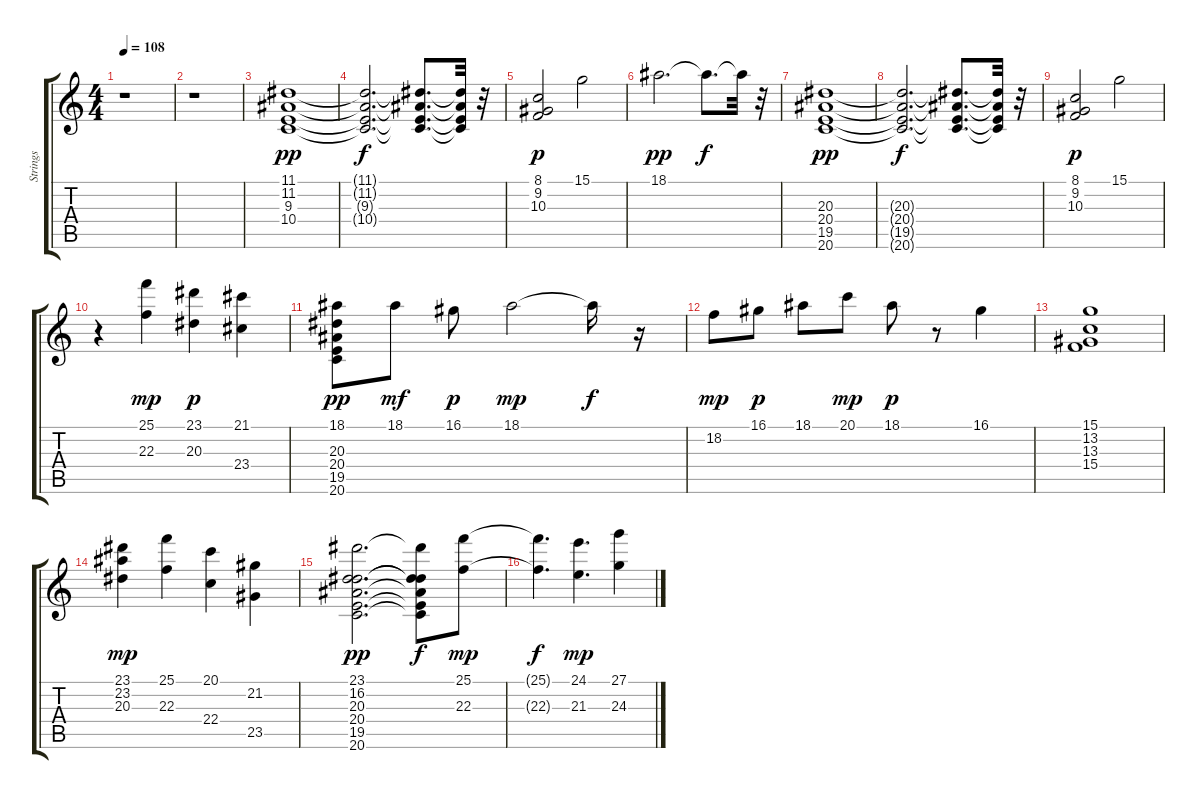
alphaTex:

\track ("Strings" "Strings") {instrument stringensemble1}
\staff {score tabs}
\tuning (E4 B3 G3 D3 A2 E2) {hide}
\ts (4 4)
\tempo 108
\clef g2
\ks c
r.1{dy p} |
r.1 |
(11.1 11.2 9.3 10.4).1{dy pp} |
(11.1{t} 11.2{t} 9.3{t} 10.4{t}).2{d dy f} (11.1{t} 11.2{t} 9.3{t} 10.4{t}).8{d} (11.1{t} 11.2{t} 9.3{t} 10.4{t}).32 r.32 |
(8.1 9.2 10.3).2{dy p} 15.1.2 |
18.1.2{d dy pp} 18.1{t}.8{d dy f} 18.1{t}.32 r.32 |
(20.3 20.4 19.5 20.6).1{dy pp} |
(20.3{t} 20.4{t} 19.5{t} 20.6{t}).2{d dy f} (20.3{t} 20.4{t} 19.5{t} 20.6{t}).8{d} (20.3{t} 20.4{t} 19.5{t} 20.6{t}).32 r.32 |
(8.1 9.2 10.3).2{dy p} 15.1.2 |
r.4 (25.1 22.3).4{dy mp} (23.1 20.3).4{dy p} (21.1 23.4).4 |
(18.1 20.3 20.4 19.5 20.6).8{dy pp} 18.1.8{dy mf} 16.1.8{dy p} 18.1.2{dy mp} 18.1{t}.16{dy f} r.16 |
18.2.8{dy mp} 16.1.8{dy p} 18.1.8 20.1.8{dy mp} 18.1.8{dy p} r.8 16.1.4 |
(15.1 13.2 13.3 15.4).1 |
(23.1 23.2 20.3).4{dy mp} (25.1 22.3).4 (20.1 22.4).4 (21.2 23.5).4 |
(23.1 16.2 20.3 20.4 19.5 20.6).2{d dy pp} (23.1{t} 16.2{t} 20.3{t} 20.4{t} 19.5{t} 20.6{t}).8{dy f} (25.1 22.3).8{dy mp} |
(25.1{t} 22.3{t}).4{d dy f} (24.1 21.3).4{d dy mp} (27.1 24.3).4
